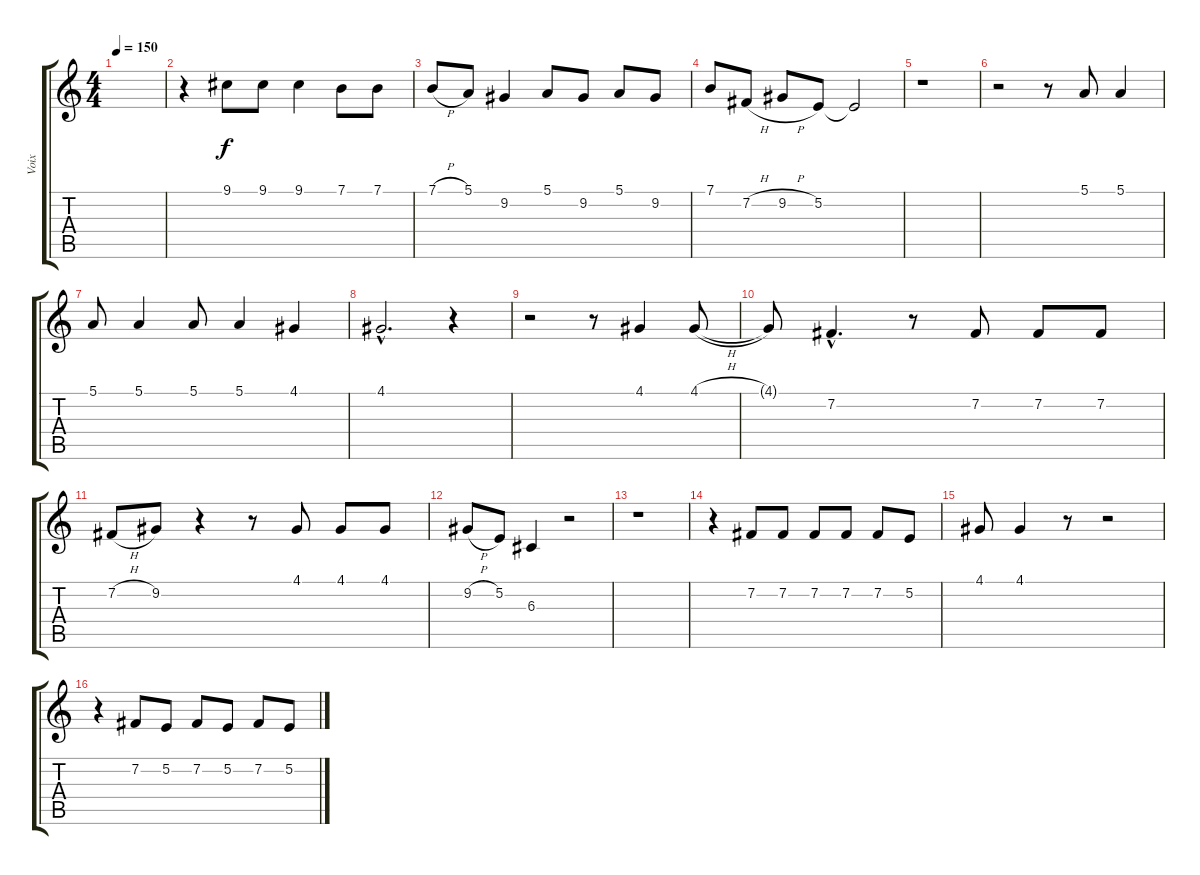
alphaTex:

\track ("Voix" "Voix") {instrument accordion}
\staff {score tabs}
\tuning (E4 B3 G3 D3 A2 E2) {hide}
\ts (4 4)
\tempo 150
\clef g2
\ks c
|
r.4 9.1.8 9.1.8 9.1.4 7.1.8 7.1.8 |
7.1{h}.8 5.1.8 9.2.4 5.1.8 9.2.8 5.1.8 9.2.8 |
7.1.8 7.2{h}.8 9.2{h}.8 5.2.8 5.2{t}.2 |
r.1 |
r.2 r.8 5.1.8 5.1.4 |
5.1.8 5.1.4 5.1.8 5.1.4 4.1.4 |
4.1{hac}.2{d} r.4 |
r.2 r.8 4.1.4 4.1{h}.8 |
4.1{t}.8 7.2{hac}.4{d} r.8 7.2.8 7.2.8 7.2.8 |
7.2{h}.8 9.2.8 r.4 r.8 4.1.8 4.1.8 4.1.8 |
9.2{h}.8 5.2.8 6.3.4 r.2 |
r.1 |
r.4 7.2.8 7.2.8 7.2.8 7.2.8 7.2.8 5.2.8 |
4.1.8 4.1.4 r.8 r.2 |
r.4 7.2.8 5.2.8 7.2.8 5.2.8 7.2.8 5.2.8
